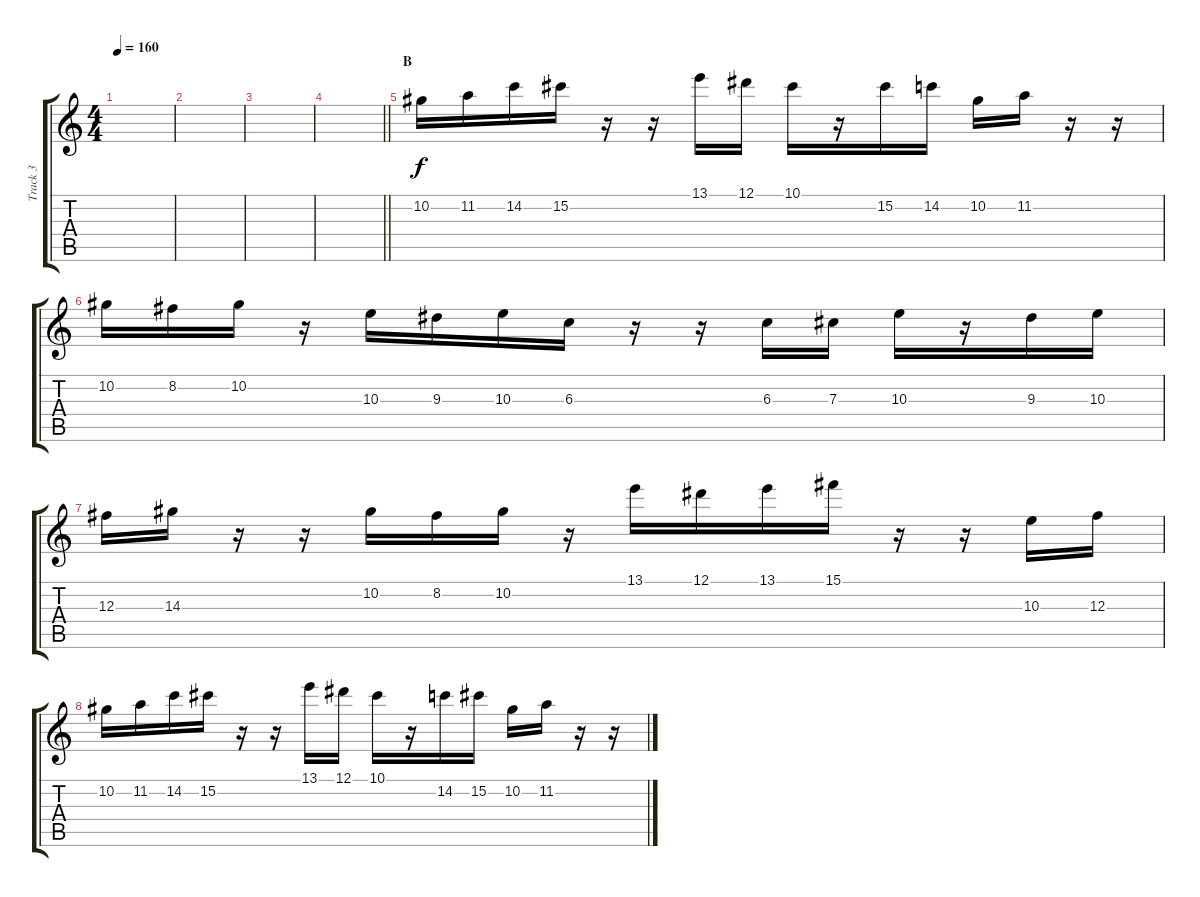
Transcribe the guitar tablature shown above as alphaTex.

\track ("Track 3" "Track 3") {instrument distortionguitar}
\staff {score tabs}
\tuning (Eb4 Bb3 Gb3 Db3 Ab2 Eb2) {hide}
\ts (4 4)
\tempo 160
\clef g2
\ks c
|
|
|
\barLineRight lightlight
|
\section ("" "B")
10.2.16 11.2.16 14.2.16 15.2.16 r.16 r.16 13.1.16 12.1.16 10.1.16 r.16 15.2.16 14.2.16 10.2.16 11.2.16 r.16 r.16 |
10.2.16 8.2.16 10.2.16 r.16 10.3.16 9.3.16 10.3.16 6.3.16 r.16 r.16 6.3.16 7.3.16 10.3.16 r.16 9.3.16 10.3.16 |
12.3.16 14.3.16 r.16 r.16 10.2.16 8.2.16 10.2.16 r.16 13.1.16 12.1.16 13.1.16 15.1.16 r.16 r.16 10.3.16 12.3.16 |
10.2.16 11.2.16 14.2.16 15.2.16 r.16 r.16 13.1.16 12.1.16 10.1.16 r.16 14.2.16 15.2.16 10.2.16 11.2.16 r.16 r.16
